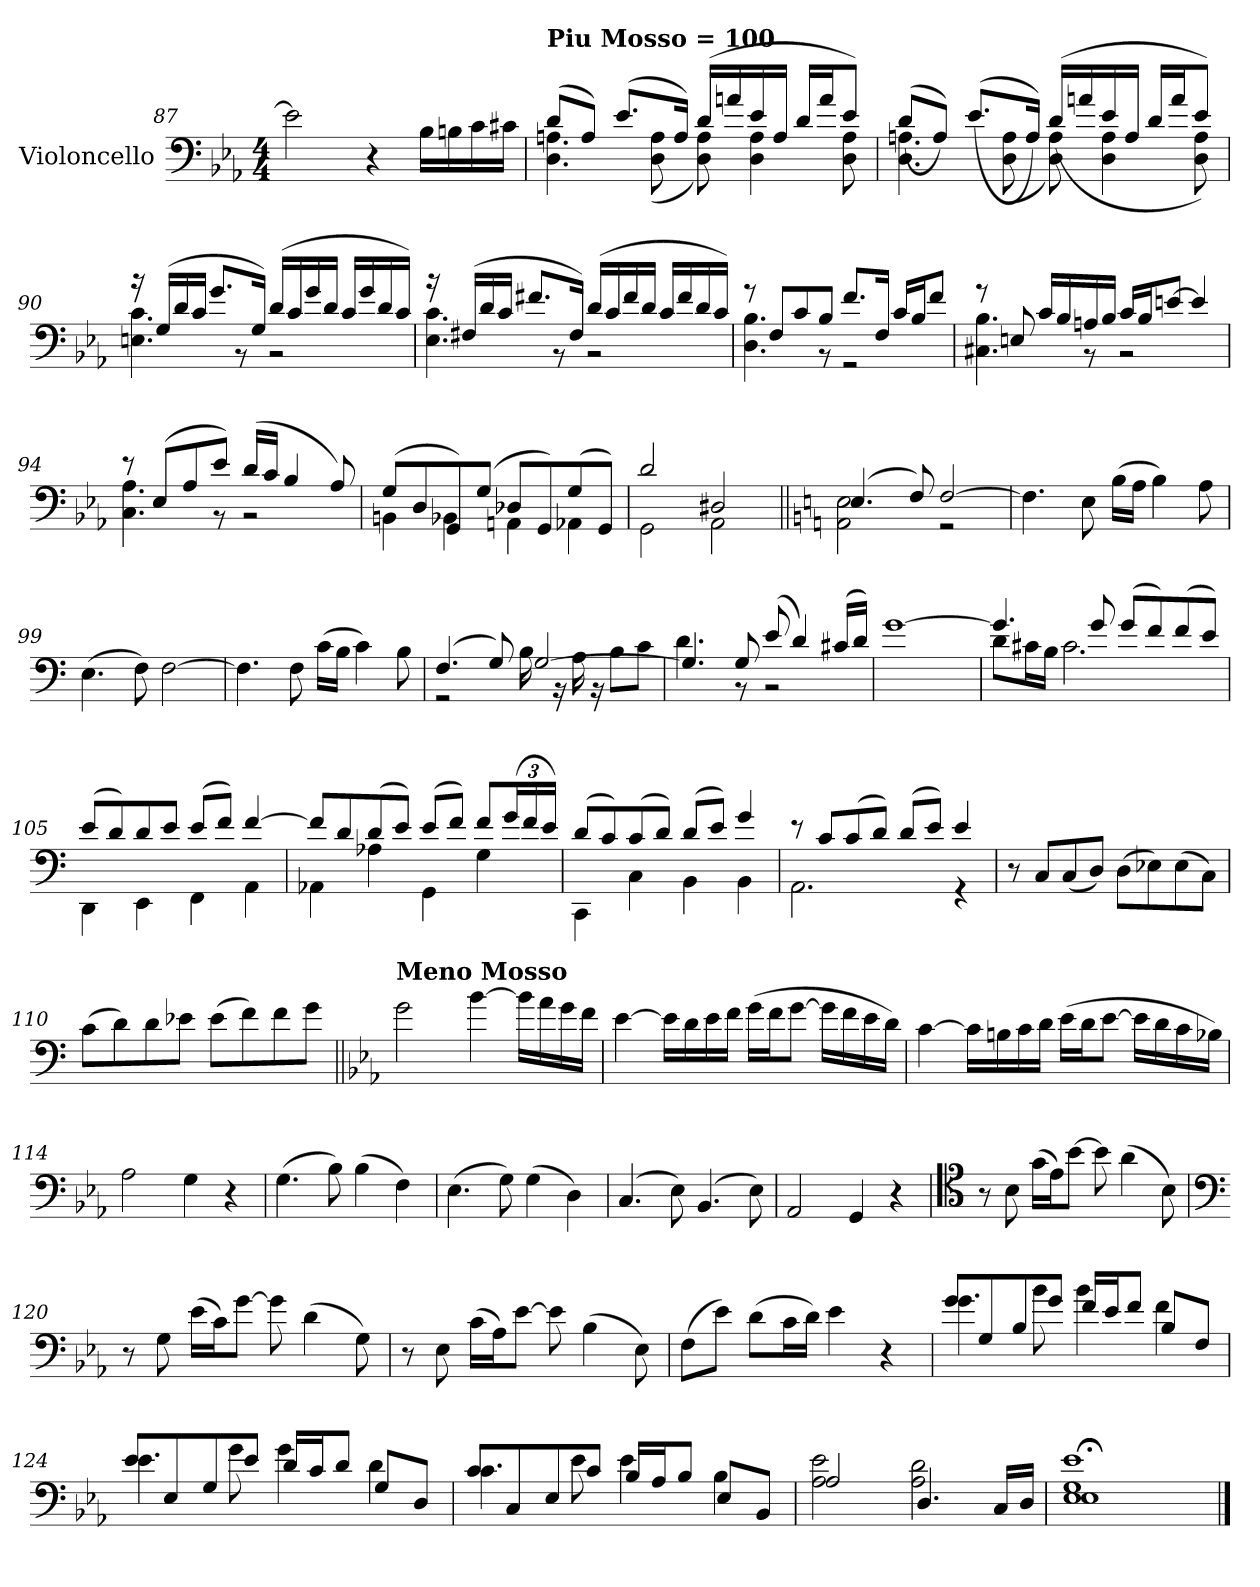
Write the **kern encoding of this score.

**kern
*part1
*staff1
*I"Violoncello
*I'Vlc.
!!LO:LB:g=z
*clefF4
*k[b-e-a-]
*M4/4
=87
2e-\]
4r
16B-\LL
16Bn\
16c\
16c#X\JJ
=88
*^
!LO:TX:a:B:t=Piu Mosso = 100	!
(8d/L	4.D\ 4.An\
8A/J)	.
(8.e-/L	.
.	(8D\ 8A\
16A/Jk)	.
(16d/LL	8D\ 8A\)
16an/	.
16e-/	4D\ 4A\
16A/JJ	.
16d/LL	.
16a/J	.
8e-/J)	8D\ 8A\
!!LO:LB:g=z	!!
=89	=89
((8d/L	4.D\ 4.An\
8A/J))	.
((8.e-/L	.
.	(8D\ 8A\
16A/Jk))	.
((16d/LL	8D\ 8A\)
16an/	.
16e-/	4D\ 4A\
16A/JJ	.
16d/LL	.
16a/J	.
8e-/J))	8D\ 8A\
=90	=90
16r	4.En\ 4.c\
(16G/LL	.
16d/	.
16c/JJ	.
8.g/L	.
.	8r
16G/Jk)	.
(16d/LL	2r
16c/	.
16g/	.
16d/JJ	.
16c/LL	.
16g/	.
16d/	.
16c/JJ)	.
!!LO:LB:g=z	!!
=91	=91
16r	4.E-\ 4.c\
(16F#X/LL	.
16d/	.
16c/JJ	.
8.f#X/L	.
.	8r
16F#/Jk)	.
(16d/LL	2r
16c/	.
16f#/	.
16d/JJ	.
16c/LL	.
16f#/	.
16d/	.
16c/JJ)	.
=92	=92
8r	4.D\ 4.B-\
8F/L	.
8c/	.
8B-/J	8r
8.f/L	2r
16F/Jk	.
16c/LL	.
16B-/J	.
8f/J	.
!!LO:LB:g=z	!!
=93	=93
8r	4.C#X\ 4.B-\
8En/	.
16c/LL	.
16B-/	.
16An/	8r
16B-/JJ	.
16c/LL	2r
16B-/J	.
[8en/J	.
4e/]	.
=94	=94
8r	4.C\ 4.A-\
(8E-/L	.
8A-/	.
8e-/J)	8r
(16d/LL	2r
16c/JJ	.
4B-/	.
8A-/)	.
!!LO:LB:g=z	!!
=95	=95
(8G/L	4BBn\
8D/	.
8GG/)	4BB-X\
(8G/J	.
8D-X/L	4AAn\
8GG/)	.
(8G/	4AA-X\
8GG/J)	.
=96	=96
2d/	2GG\
2D#X/	2AA-\
!!LO:PB:g=z	!!
=97||	=97||
*k[]	*
(4.E/	2AA\ 2E\
8F/)	.
[2F/	2r
*v	*v
=98
4.F\]
8E\
(16B\LL
16A\JJ
4B\)
8A\
=99
(4.E\
8F\)
[2F\
=100
4.F\]
8F\
(16c\LL
16B\JJ
4c\)
8B\
!!LO:LB:g=z
=101
*^
(4.F/	2r
8G/)	.
[2G/	16B\
.	16r
.	16A\
.	16r
.	8B\L
.	8c\J
=102	=102
4.G/]	4.d\
8G/	8r
(8e/	2r
4d/)	.
(16c#X/LL	.
16d/JJ)	.
*v	*v
=103
[1g
=104
*^
4.g/]	8d\L
.	16c#X\L
.	16B\JJ
.	2.c#\
8g/	.
(8g/L	.
8f/)	.
(8f/	.
8e/J)	.
!!LO:LB:g=z	!!
=105	=105
(8e/L	4DD\
8d/)	.
8d/	4EE\
8e/J	.
(8e/L	4FF\
8f/J)	.
[4f/	4AA\
=106	=106
8f/L]	4AA-X\
8d/	.
(8d/	4A-X\
8e/J)	.
(8e/L	4GG\
8f/J)	.
8f/L	4G\
*Xbrackettup	*
(24g/L	.
24f/	.
24e/JJ)	.
=107	=107
(8d/L	4CC\
8c/)	.
(8c/	4C\
8d/J)	.
(8d/L	4BB\
8e/J)	.
4g/	4BB\
=108	=108
8r	2.AA\
8c/L	.
(8c/	.
8d/J)	.
(8d/L	.
8e/J)	.
4e/	4r
*v	*v
!!LO:LB:g=z
=109
8r
8C/L
(8C/
8D/J)
(8D\L
8E-X\)
(8E-\
8C\J)
=110
(8c\L
8d\)
8d\
8e-X\J
(8e-\L
8f\)
8f\
8g\J
!!LO:LB:g=z
=111||
*k[b-e-a-]
!LO:TX:a:B:t=Meno Mosso
2g\
[4b-\
16b-\LL]
16a-\
16g\
16f\JJ
=112
[4e-\
16e-\LL]
16d\
16e-\
16f\JJ
(16g\LL
16f\J
[8g\J
16g\LL]
16f\
16e-\
16d\JJ)
=113
[4c\
16c\LL]
16Bn\
16c\
16d\JJ
(16e-\LL
16d\J
[8e-\J
16e-\LL]
16d\
16c\
16B-X\JJ)
!!LO:LB:g=z
=114
2A-\
4G\
4r
!!LO:LB:g=z
=115
(4.G\
8B-\)
(4B-\
4F\)
=116
(4.E-\
8G\)
(4G\
4D\)
=117
(4.C/
8E-\)
(4.BB-/
8E-\)
=118
2AA-/
4GG/
4r
!!LO:LB:g=z
=119
*clefC4
8r
8B-\
(16g\LL
16e-\J)
[8b-\J
8b-\]
(4a-\
8B-\)
=120
*clefF4
8r
8G\
(16e-\LL
16c\J)
[8g\J
8g\]
(4d\
8G\)
=121
8r
8E-\
(16c\LL
16A-\J)
[8e-\J
8e-\]
(4B-\
8E-\)
=122
(8F\L
8e-\J)
(8d\L
16c\L
16d\JJ)
4e-\
4r
!!LO:LB:g=z
=123
*^
8g/L	4.g\
8G/	.
8B-/	.
8g/J	8b-\
16f/LL	4b-\
16e-/J	.
8f/J	.
8B-/L	4f\
8F/J	.
=124	=124
8e-/L	4.e-\
8E-/	.
8G/	.
8e-/J	8g\
16d/LL	4g\
16c/J	.
8d/J	.
8G/L	4d\
8D/J	.
!!LO:LB:g=z	!!
=125	=125
8c/L	4.c\
8C/	.
8E-/	.
8c/J	8e-\
16B-/LL	4e-\
16A-/J	.
8B-/J	.
8E-/L	4B-\
8BB-/J	.
=126	=126
2A-/	2A-\ 2e-\
4.D/	2A-\ 2d\
16C/LL	.
16D/JJ	.
=127	=127
1E-;<	1E- 1G 1e-
*v	*v
==
*-
